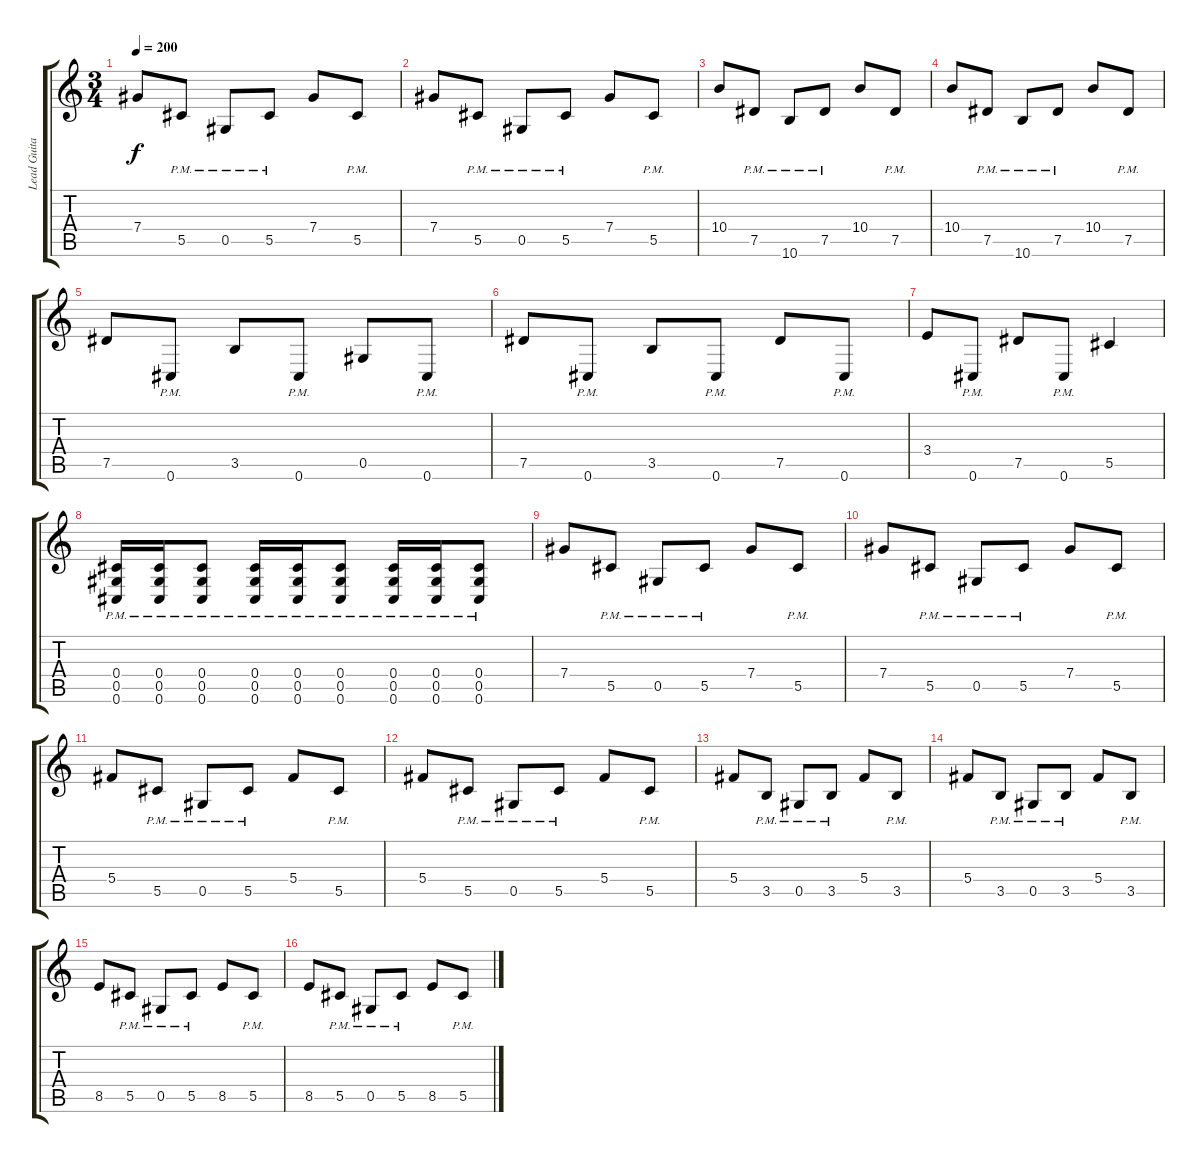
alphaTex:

\track ("Lead Guitar" "Lead Guita") {instrument distortionguitar}
\staff {score tabs}
\tuning (Eb4 Bb3 Gb3 Db3 Ab2 Db2) {hide}
\ts (3 4)
\tempo 200
\clef g2
\ks c
7.4.8{dy f} 5.5{pm}.8 0.5{pm}.8 5.5{pm}.8 7.4.8 5.5{pm}.8 |
7.4.8 5.5{pm}.8 0.5{pm}.8 5.5{pm}.8 7.4.8 5.5{pm}.8 |
10.4.8 7.5{pm}.8 10.6{pm}.8 7.5{pm}.8 10.4.8 7.5{pm}.8 |
10.4.8 7.5{pm}.8 10.6{pm}.8 7.5{pm}.8 10.4.8 7.5{pm}.8 |
7.5.8 0.6{pm}.8 3.5.8 0.6{pm}.8 0.5.8 0.6{pm}.8 |
7.5.8 0.6{pm}.8 3.5.8 0.6{pm}.8 7.5.8 0.6{pm}.8 |
3.4.8 0.6{pm}.8 7.5.8 0.6{pm}.8 5.5.4 |
(0.4{pm} 0.5{pm} 0.6{pm}).16 (0.4{pm} 0.5{pm} 0.6{pm}).16 (0.4{pm} 0.5{pm} 0.6{pm}).8 (0.4{pm} 0.5{pm} 0.6{pm}).16 (0.4{pm} 0.5{pm} 0.6{pm}).16 (0.4{pm} 0.5{pm} 0.6{pm}).8 (0.4{pm} 0.5{pm} 0.6{pm}).16 (0.4{pm} 0.5{pm} 0.6{pm}).16 (0.4{pm} 0.5{pm} 0.6{pm}).8 |
7.4.8 5.5{pm}.8 0.5{pm}.8 5.5{pm}.8 7.4.8 5.5{pm}.8 |
7.4.8 5.5{pm}.8 0.5{pm}.8 5.5{pm}.8 7.4.8 5.5{pm}.8 |
5.4.8 5.5{pm}.8 0.5{pm}.8 5.5{pm}.8 5.4.8 5.5{pm}.8 |
5.4.8 5.5{pm}.8 0.5{pm}.8 5.5{pm}.8 5.4.8 5.5{pm}.8 |
5.4.8 3.5{pm}.8 0.5{pm}.8 3.5{pm}.8 5.4.8 3.5{pm}.8 |
5.4.8 3.5{pm}.8 0.5{pm}.8 3.5{pm}.8 5.4.8 3.5{pm}.8 |
8.5.8 5.5{pm}.8 0.5{pm}.8 5.5{pm}.8 8.5.8 5.5{pm}.8 |
8.5.8 5.5{pm}.8 0.5{pm}.8 5.5{pm}.8 8.5.8 5.5{pm}.8
